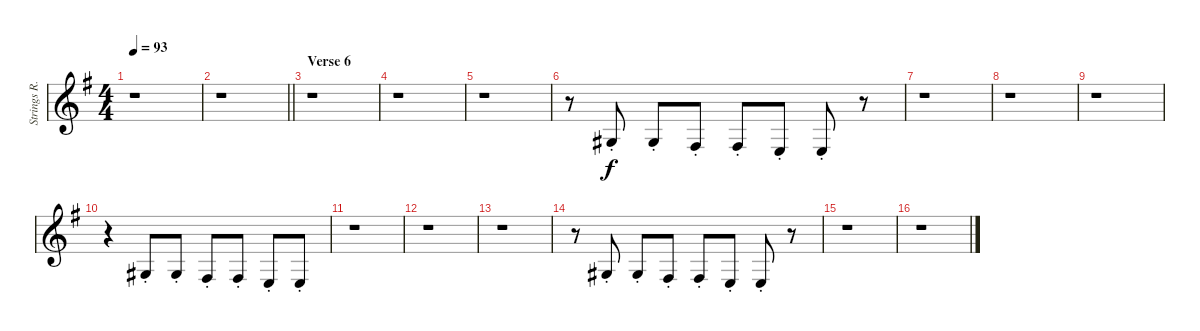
\track ("Strings R.H. - Arjen Lucassen" "Strings R.") {instrument stringensemble1}
\staff {score}
\tuning (E5 B4 G4 D4 A3 E3) {hide}
\ts (4 4)
\tempo 93
\clef g2
\ks eminor
r.1{dy f} |
\barLineRight lightlight
r.1 |
\section ("" "Verse 6")
r.1 |
r.1 |
r.1 |
r.8 4.6{st}.8 4.6{st}.8 2.6{st}.8 2.6{st}.8 0.6{st}.8 0.6{st}.8 r.8 |
r.1 |
r.1 |
r.1 |
r.4 4.6{st}.8 4.6{st}.8 2.6{st}.8 2.6{st}.8 0.6{st}.8 0.6{st}.8 |
r.1 |
r.1 |
r.1 |
r.8 4.6{st}.8 4.6{st}.8 2.6{st}.8 2.6{st}.8 0.6{st}.8 0.6{st}.8 r.8 |
r.1 |
r.1
